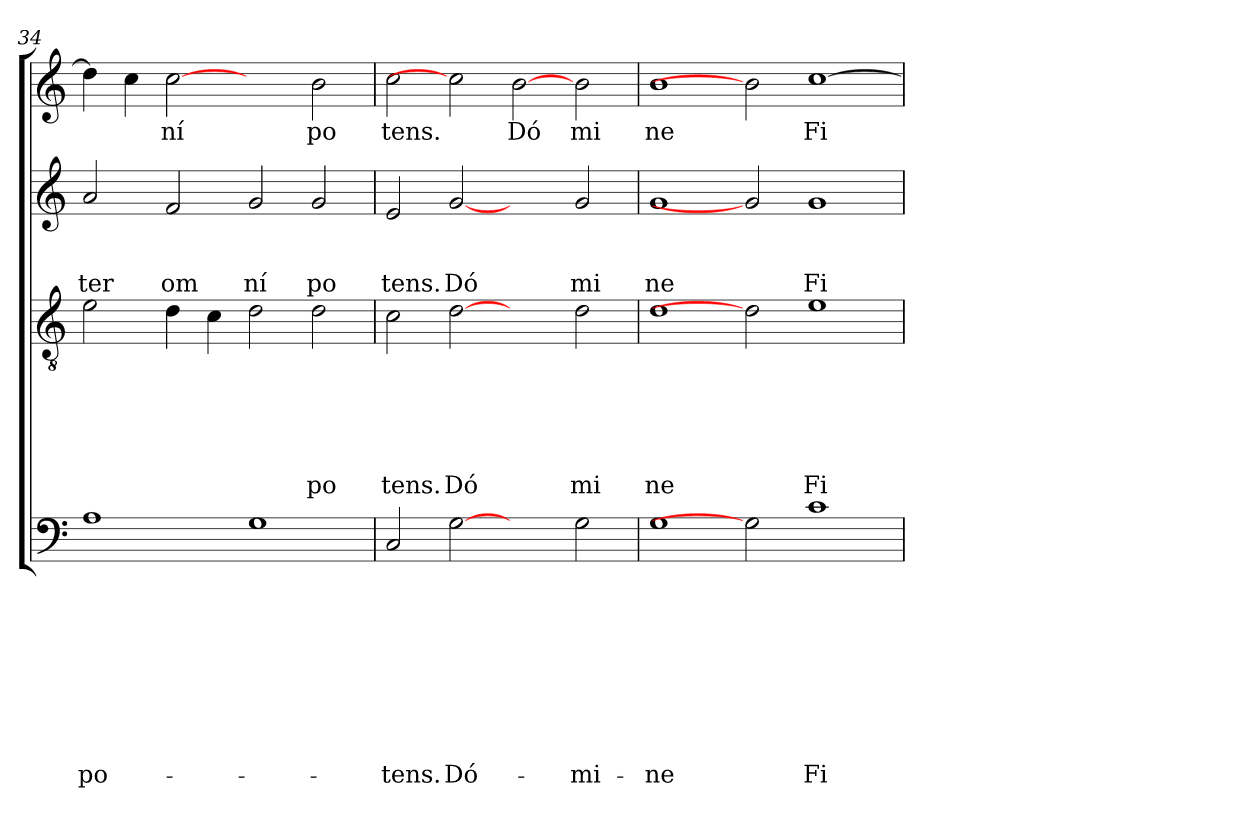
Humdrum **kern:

**kern	**text	**text	**text	**text	**text	**text	**text	**text	**text	**kern	**text	**text	**text	**text	**text	**text	**kern	**text	**text	**text	**kern	**text
*part4	*part4	*part4	*part4	*part4	*part4	*part4	*part4	*part4	*part4	*part3	*part3	*part3	*part3	*part3	*part3	*part3	*part2	*part2	*part2	*part2	*part1	*part1
*staff4	*staff4	*staff4	*staff4	*staff4	*staff4	*staff4	*staff4	*staff4	*staff4	*staff3	*staff3	*staff3	*staff3	*staff3	*staff3	*staff3	*staff2	*staff2	*staff2	*staff2	*staff1	*staff1
*clefF4	*	*	*	*	*	*	*	*	*	*clefGv2	*	*	*	*	*	*	*clefG2	*	*	*	*clefG2	*
*k[]	*	*	*	*	*	*	*	*	*	*k[]	*	*	*	*	*	*	*k[]	*	*	*	*k[]	*
*C:	*	*	*	*	*	*	*	*	*	*C:	*	*	*	*	*	*	*C:	*	*	*	*C:	*
=34	=34	=34	=34	=34	=34	=34	=34	=34	=34	=34	=34	=34	=34	=34	=34	=34	=34	=34	=34	=34	=34	=34
!	!	!	!	!	!	!	!	!	!LO:LY:b	!	!	!	!	!	!	!	!	!	!	!LO:LY:b	!	!
1A	.	.	.	.	.	.	.	.	-po-	2e\	.	.	.	.	.	.	2a/	.	.	ter	4dd\]	.
.	.	.	.	.	.	.	.	.	.	.	.	.	.	.	.	.	.	.	.	.	4cc\	.
!	!	!	!	!	!	!	!	!	!	!	!	!	!	!	!	!	!	!	!	!LO:LY:b	!	!LO:LY:b
.	.	.	.	.	.	.	.	.	.	4d\	.	.	.	.	.	.	2f/	.	.	om	[2cc	ní
.	.	.	.	.	.	.	.	.	.	4c\	.	.	.	.	.	.	.	.	.	.	.	.
!	!	!	!	!	!	!	!	!	!	!	!	!	!	!	!	!	!	!	!	!LO:LY:b	!	!
1G	.	.	.	.	.	.	.	.	.	2d\	.	.	.	.	.	.	2g/	.	.	ní	2ryy	.
!	!	!	!	!	!	!	!	!	!	!	!	!	!	!	!	!LO:LY:b	!	!	!	!LO:LY:b	!	!LO:LY:b
.	.	.	.	.	.	.	.	.	.	2d\	.	.	.	.	.	po	2g/	.	.	po	2b\	po
=35	=35	=35	=35	=35	=35	=35	=35	=35	=35	=35	=35	=35	=35	=35	=35	=35	=35	=35	=35	=35	=35	=35
!	!	!	!	!	!	!	!	!	!LO:LY:b	!	!	!	!	!	!	!LO:LY:b	!	!	!	!LO:LY:b	!	!LO:LY:b
2C/	.	.	.	.	.	.	.	.	-tens.	2c\	.	.	.	.	.	tens.	2e/	.	.	tens.	2cc\	tens.
!	!	!	!	!	!	!	!	!	!LO:LY:b	!	!	!	!	!	!	!LO:LY:b	!	!	!	!LO:LY:b	!	!
[2G	.	.	.	.	.	.	.	.	Dó-	[2d	.	.	.	.	.	Dó	[2g	.	.	Dó	2cc]	.
!	!	!	!	!	!	!	!	!	!	!	!	!	!	!	!	!	!	!	!	!	!	!LO:LY:b
2ryy	.	.	.	.	.	.	.	.	.	2ryy	.	.	.	.	.	.	2ryy	.	.	.	[2b	Dó
!	!	!	!	!	!	!	!	!	!LO:LY:b	!	!	!	!	!	!	!LO:LY:b	!	!	!	!LO:LY:b	!	!LO:LY:b
2G\	.	.	.	.	.	.	.	.	-mi-	2d\	.	.	.	.	.	mi	2g/	.	.	mi	2b\	mi
=36	=36	=36	=36	=36	=36	=36	=36	=36	=36	=36	=36	=36	=36	=36	=36	=36	=36	=36	=36	=36	=36	=36
!	!	!	!	!	!	!	!	!	!LO:LY:b	!	!	!	!	!	!	!LO:LY:b	!	!	!	!LO:LY:b	!	!LO:LY:b
1G	.	.	.	.	.	.	.	.	-ne	1d	.	.	.	.	.	ne	1g	.	.	ne	1b	ne
2G]	.	.	.	.	.	.	.	.	.	2d]	.	.	.	.	.	.	2g]	.	.	.	2b]	.
!	!	!	!	!	!	!	!	!	!LO:LY:b	!	!	!	!	!	!	!LO:LY:b	!	!	!	!LO:LY:b	!	!LO:LY:b
1c	.	.	.	.	.	.	.	.	Fi-	1e	.	.	.	.	.	Fi	1g	.	.	Fi	[>1cc	Fi
=	=	=	=	=	=	=	=	=	=	=	=	=	=	=	=	=	=	=	=	=	=	=
*-	*-	*-	*-	*-	*-	*-	*-	*-	*-	*-	*-	*-	*-	*-	*-	*-	*-	*-	*-	*-	*-	*-
